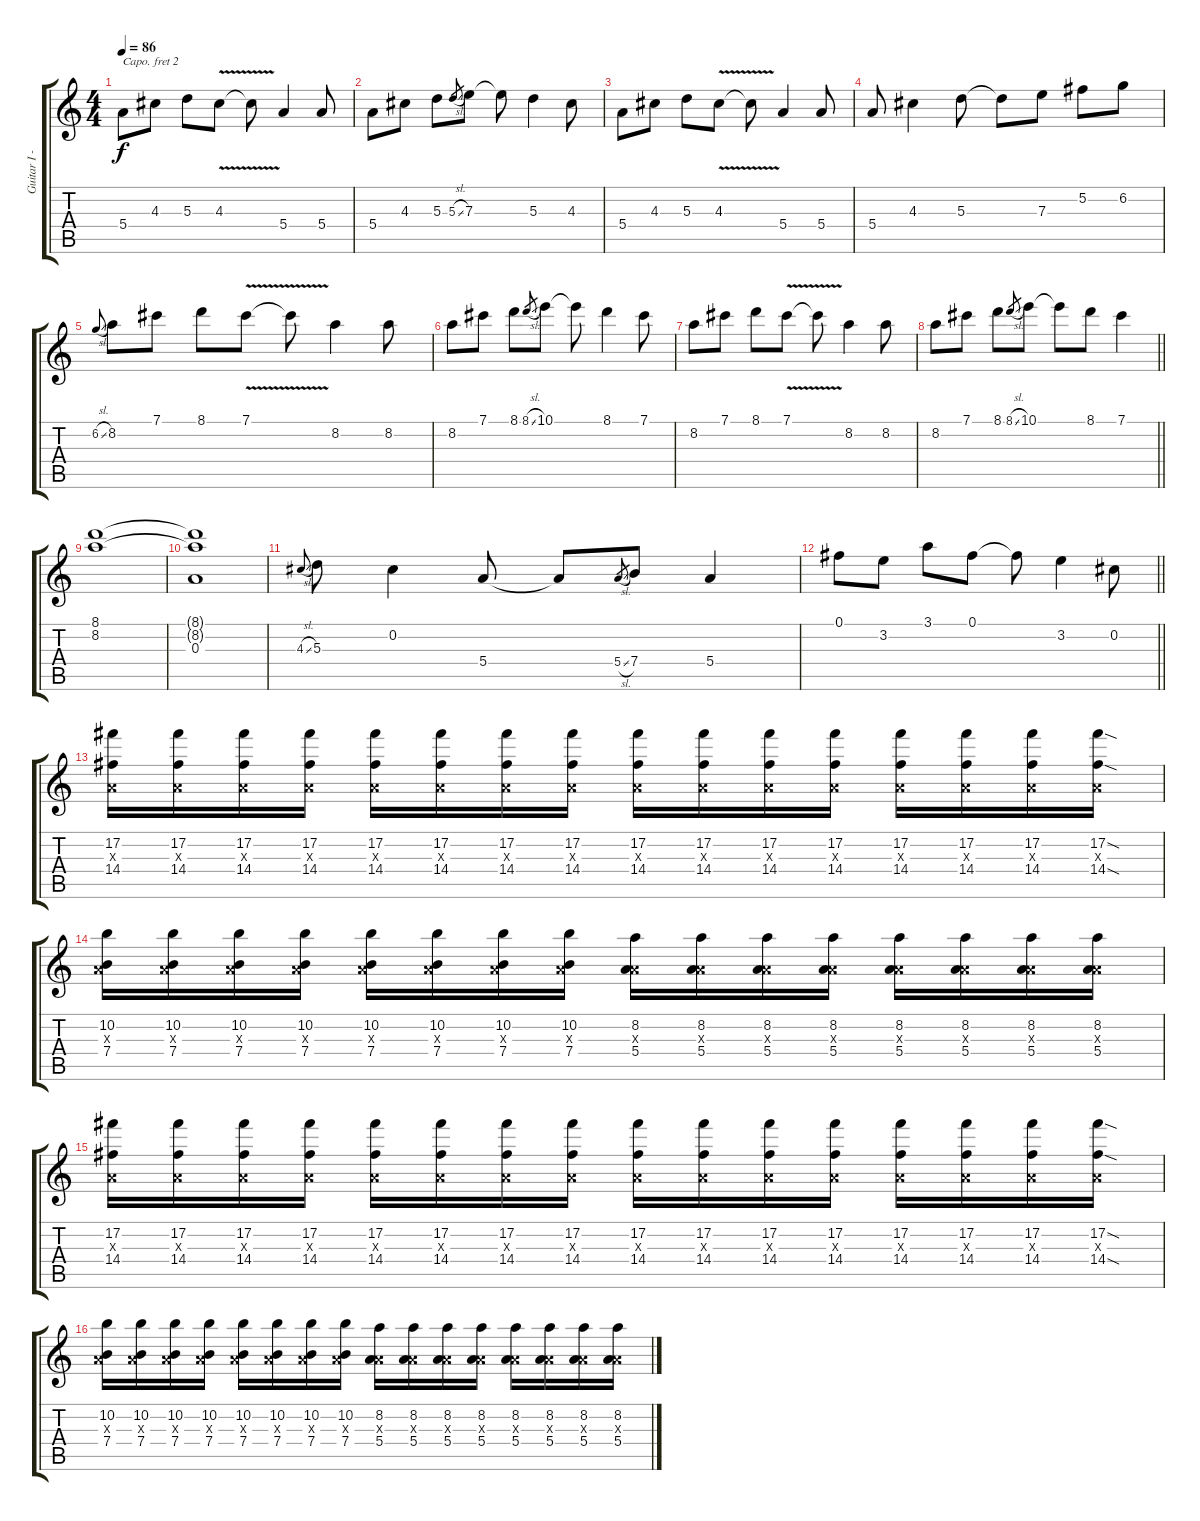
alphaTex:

\track ("Guitar I - Kita capo 2nd fret" "Guitar I -") {instrument electricguitarjazz}
\staff {score tabs}
\capo 2
\tuning (E4 B3 G3 D3 A2 E2) {hide}
\ts (4 4)
\tempo 86
\clef g2
\ks c
5.4.8{dy f instrument overdrivenguitar} 4.3.8 5.3.8 4.3{v}.8 4.3{t}.8 5.4.4 5.4.8 |
5.4.8 4.3.8 5.3.8 5.3{sl}.8{gr} 7.3.8 7.3{t}.8 5.3.4 4.3.8 |
5.4.8 4.3.8 5.3.8 4.3{v}.8 4.3{t}.8 5.4.4 5.4.8 |
5.4.8 4.3.4 5.3.8 5.3{t}.8 7.3.8 5.2.8 6.2.8 |
6.2{sl}.8{gr onbeat} 8.2.8 7.1.8 8.1.8 7.1{v}.8 7.1{t}.8 8.2.4 8.2.8 |
8.2.8 7.1.8 8.1.8 8.1{sl}.8{gr} 10.1.8 10.1{t}.8 8.1.4 7.1.8 |
8.2.8 7.1.8 8.1.8 7.1{v}.8 7.1{t}.8 8.2.4 8.2.8 |
\barLineRight lightlight
8.2.8 7.1.8 8.1.8 8.1{sl}.8{gr} 10.1.8 10.1{t}.8 8.1.8 7.1.4 |
(8.1 8.2).1 |
(8.1{t} 8.2{t} 0.3).1 |
4.3{sl}.8{gr onbeat} 5.3.8{instrument electricguitarjazz} 0.2.4 5.4.8 5.4{t}.8 5.4{sl}.8{gr} 7.4.8 5.4.4 |
\barLineRight lightlight
0.1.8 3.2.8 3.1.8 0.1.8 0.1{t}.8 3.2.4 0.2.8 |
(17.2 0.3{x} 14.4).16 (17.2 0.3{x} 14.4).16 (17.2 0.3{x} 14.4).16 (17.2 0.3{x} 14.4).16 (17.2 0.3{x} 14.4).16 (17.2 0.3{x} 14.4).16 (17.2 0.3{x} 14.4).16 (17.2 0.3{x} 14.4).16 (17.2 0.3{x} 14.4).16 (17.2 0.3{x} 14.4).16 (17.2 0.3{x} 14.4).16 (17.2 0.3{x} 14.4).16 (17.2 0.3{x} 14.4).16 (17.2 0.3{x} 14.4).16 (17.2 0.3{x} 14.4).16 (17.2{sod} 0.3{x} 14.4{sod}).16 |
(10.2 0.3{x} 7.4).16 (10.2 0.3{x} 7.4).16 (10.2 0.3{x} 7.4).16 (10.2 0.3{x} 7.4).16 (10.2 0.3{x} 7.4).16 (10.2 0.3{x} 7.4).16 (10.2 0.3{x} 7.4).16 (10.2 0.3{x} 7.4).16 (8.2 0.3{x} 5.4).16 (8.2 0.3{x} 5.4).16 (8.2 0.3{x} 5.4).16 (8.2 0.3{x} 5.4).16 (8.2 0.3{x} 5.4).16 (8.2 0.3{x} 5.4).16 (8.2 0.3{x} 5.4).16 (8.2 0.3{x} 5.4).16 |
(17.2 0.3{x} 14.4).16 (17.2 0.3{x} 14.4).16 (17.2 0.3{x} 14.4).16 (17.2 0.3{x} 14.4).16 (17.2 0.3{x} 14.4).16 (17.2 0.3{x} 14.4).16 (17.2 0.3{x} 14.4).16 (17.2 0.3{x} 14.4).16 (17.2 0.3{x} 14.4).16 (17.2 0.3{x} 14.4).16 (17.2 0.3{x} 14.4).16 (17.2 0.3{x} 14.4).16 (17.2 0.3{x} 14.4).16 (17.2 0.3{x} 14.4).16 (17.2 0.3{x} 14.4).16 (17.2{sod} 0.3{x} 14.4{sod}).16 |
(10.2 0.3{x} 7.4).16 (10.2 0.3{x} 7.4).16 (10.2 0.3{x} 7.4).16 (10.2 0.3{x} 7.4).16 (10.2 0.3{x} 7.4).16 (10.2 0.3{x} 7.4).16 (10.2 0.3{x} 7.4).16 (10.2 0.3{x} 7.4).16 (8.2 0.3{x} 5.4).16 (8.2 0.3{x} 5.4).16 (8.2 0.3{x} 5.4).16 (8.2 0.3{x} 5.4).16 (8.2 0.3{x} 5.4).16 (8.2 0.3{x} 5.4).16 (8.2 0.3{x} 5.4).16 (8.2 0.3{x} 5.4).16
